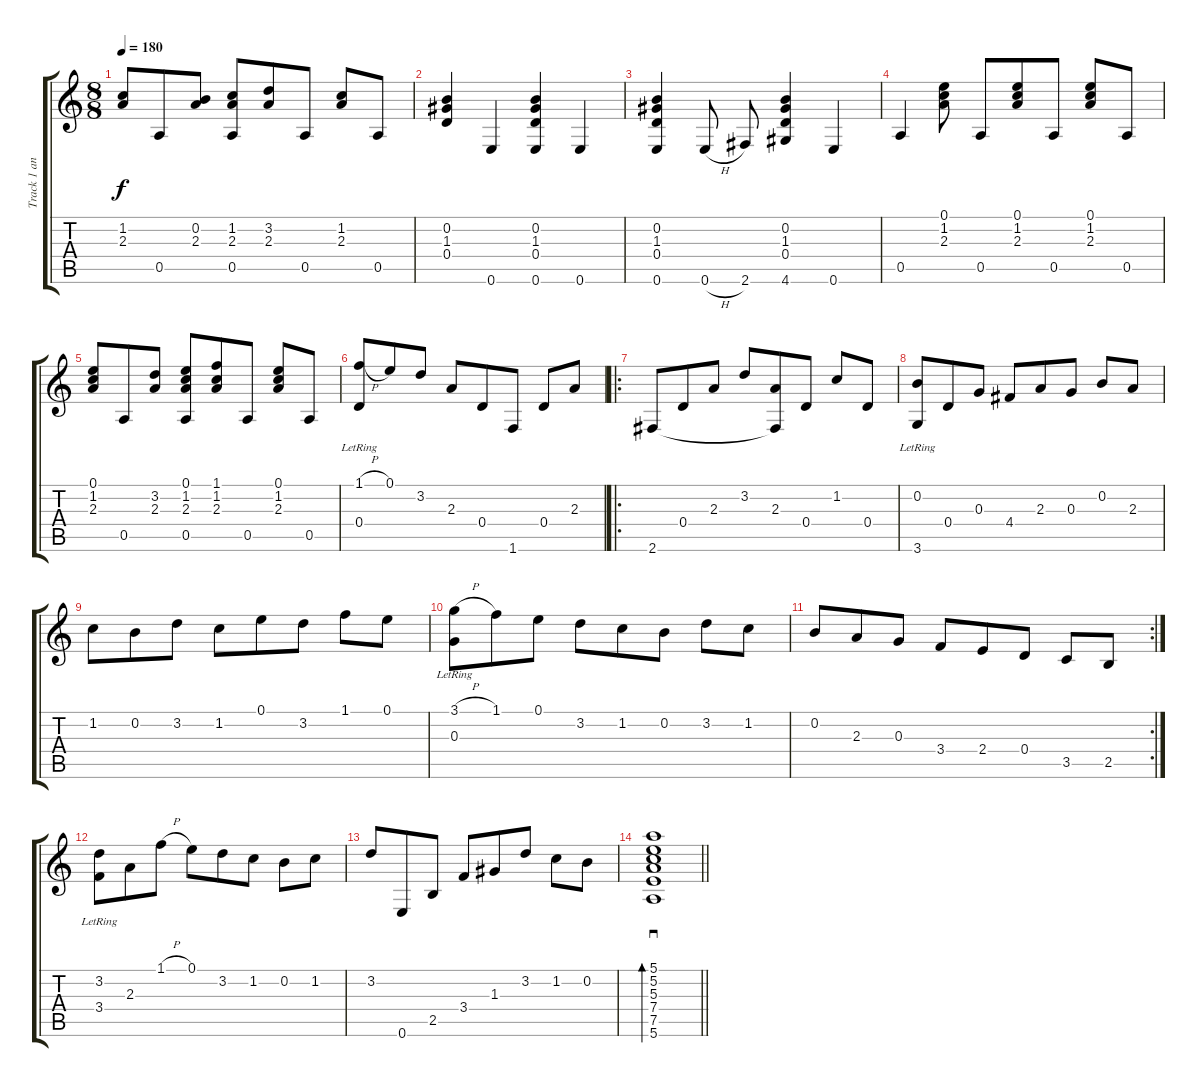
\track ("Track 1 and Solo version" "Track 1 an") {instrument acousticguitarnylon}
\staff {score tabs}
\tuning (E4 B3 G3 D3 A2 E2) {hide}
\ts (8 8)
\tempo 180
\clef g2
\ks c
(1.2 2.3).8{dy f} 0.5.8 (0.2 2.3).8 (1.2 2.3 0.5).8 (3.2 2.3).8 0.5.8 (1.2 2.3).8 0.5.8 |
(0.2 1.3 0.4).4 0.6.4 (0.2 1.3 0.4 0.6).4 0.6.4 |
(0.2 1.3 0.4 0.6).4 0.6{h}.8 2.6.8 (0.2 1.3 0.4 4.6).4 0.6.4 |
0.5.4 (0.1 1.2 2.3).8 0.5.8 (0.1 1.2 2.3).8 0.5.8 (0.1 1.2 2.3).8 0.5.8 |
(0.1 1.2 2.3).8 0.5.8 (3.2 2.3).8 (0.1 1.2 2.3 0.5).8 (1.1 1.2 2.3).8 0.5.8 (0.1 1.2 2.3).8 0.5.8 |
(1.1{h} 0.4{lr}).8 0.1.8 3.2.8 2.3.8 0.4.8 1.6.8 0.4.8 2.3.8 |
\ro
2.6.8 0.4.8 2.3.8 3.2.8 (2.3 2.6{t}).8 0.4.8 1.2.8 0.4.8 |
(0.2 3.6{lr}).8 0.4.8 0.3.8 4.4.8 2.3.8 0.3.8 0.2.8 2.3.8 |
1.2.8 0.2.8 3.2.8 1.2.8 0.1.8 3.2.8 1.1.8 0.1.8 |
(3.1{h} 0.3{lr}).8 1.1.8 0.1.8 3.2.8 1.2.8 0.2.8 3.2.8 1.2.8 |
\rc 2
0.2.8 2.3.8 0.3.8 3.4.8 2.4.8 0.4.8 3.5.8 2.5.8 |
(3.2 3.4{lr}).8 2.3.8 1.1{h}.8 0.1.8 3.2.8 1.2.8 0.2.8 1.2.8 |
3.2.8 0.6.8 2.5.8 3.4.8 1.3.8 3.2.8 1.2.8 0.2.8 |
\barLineRight lightlight
(5.1 5.2 5.3 7.4 7.5 5.6).1{sd bd 480}
